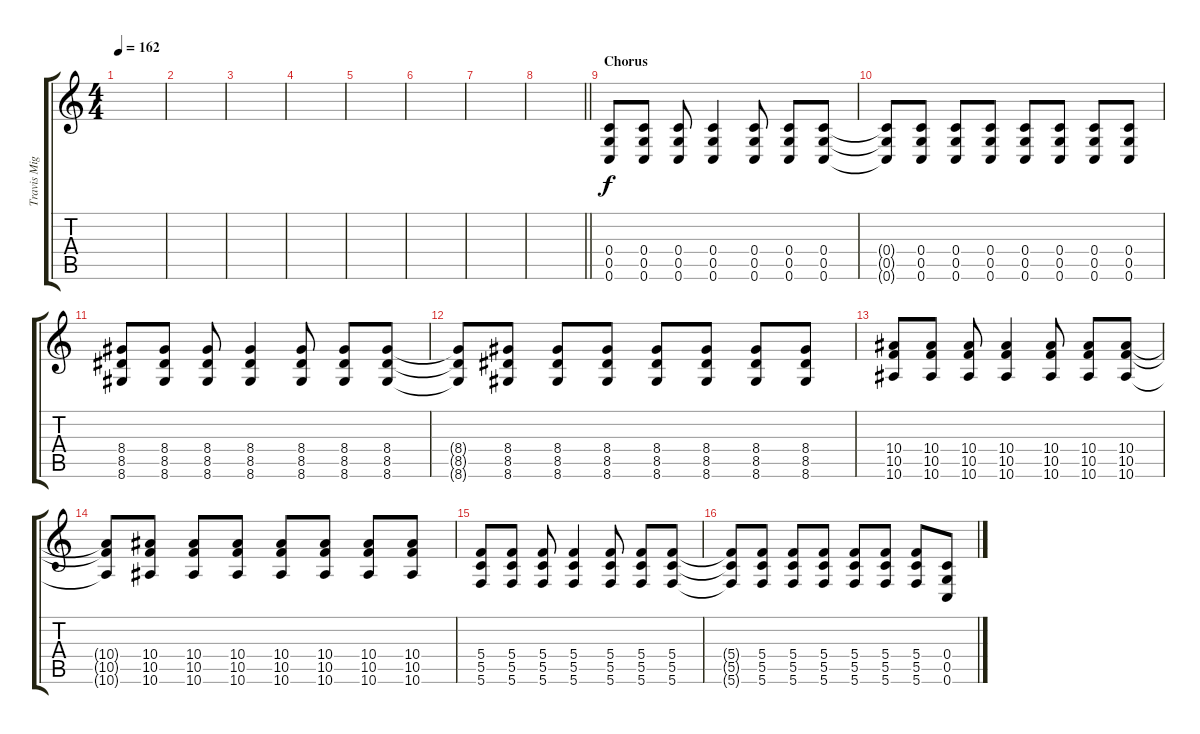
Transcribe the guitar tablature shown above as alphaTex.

\track ("Travis Miguel" "Travis Mig") {instrument distortionguitar}
\staff {score tabs}
\tuning (D4 A3 F3 C3 G2 C2) {hide}
\ts (4 4)
\tempo 162
\clef g2
\ks c
|
|
|
|
|
|
|
\barLineRight lightlight
|
\section ("" "Chorus")
(0.4 0.5 0.6).8{volume 7} (0.4 0.5 0.6).8 (0.4 0.5 0.6).8 (0.4 0.5 0.6).4 (0.4 0.5 0.6).8 (0.4 0.5 0.6).8 (0.4 0.5 0.6).8 |
(0.4{t} 0.5{t} 0.6{t}).8 (0.4 0.5 0.6).8 (0.4 0.5 0.6).8 (0.4 0.5 0.6).8 (0.4 0.5 0.6).8 (0.4 0.5 0.6).8 (0.4 0.5 0.6).8 (0.4 0.5 0.6).8 |
(8.4 8.5 8.6).8 (8.4 8.5 8.6).8 (8.4 8.5 8.6).8 (8.4 8.5 8.6).4 (8.4 8.5 8.6).8 (8.4 8.5 8.6).8 (8.4 8.5 8.6).8 |
(8.4{t} 8.5{t} 8.6{t}).8 (8.4 8.5 8.6).8 (8.4 8.5 8.6).8 (8.4 8.5 8.6).8 (8.4 8.5 8.6).8 (8.4 8.5 8.6).8 (8.4 8.5 8.6).8 (8.4 8.5 8.6).8 |
(10.4 10.5 10.6).8 (10.4 10.5 10.6).8 (10.4 10.5 10.6).8 (10.4 10.5 10.6).4 (10.4 10.5 10.6).8 (10.4 10.5 10.6).8 (10.4 10.5 10.6).8 |
(10.4{t} 10.5{t} 10.6{t}).8 (10.4 10.5 10.6).8 (10.4 10.5 10.6).8 (10.4 10.5 10.6).8 (10.4 10.5 10.6).8 (10.4 10.5 10.6).8 (10.4 10.5 10.6).8 (10.4 10.5 10.6).8 |
(5.4 5.5 5.6).8 (5.4 5.5 5.6).8 (5.4 5.5 5.6).8 (5.4 5.5 5.6).4 (5.4 5.5 5.6).8 (5.4 5.5 5.6).8 (5.4 5.5 5.6).8 |
(5.4{t} 5.5{t} 5.6{t}).8 (5.4 5.5 5.6).8 (5.4 5.5 5.6).8 (5.4 5.5 5.6).8 (5.4 5.5 5.6).8 (5.4 5.5 5.6).8 (5.4 5.5 5.6).8 (0.4 0.5 0.6).8
